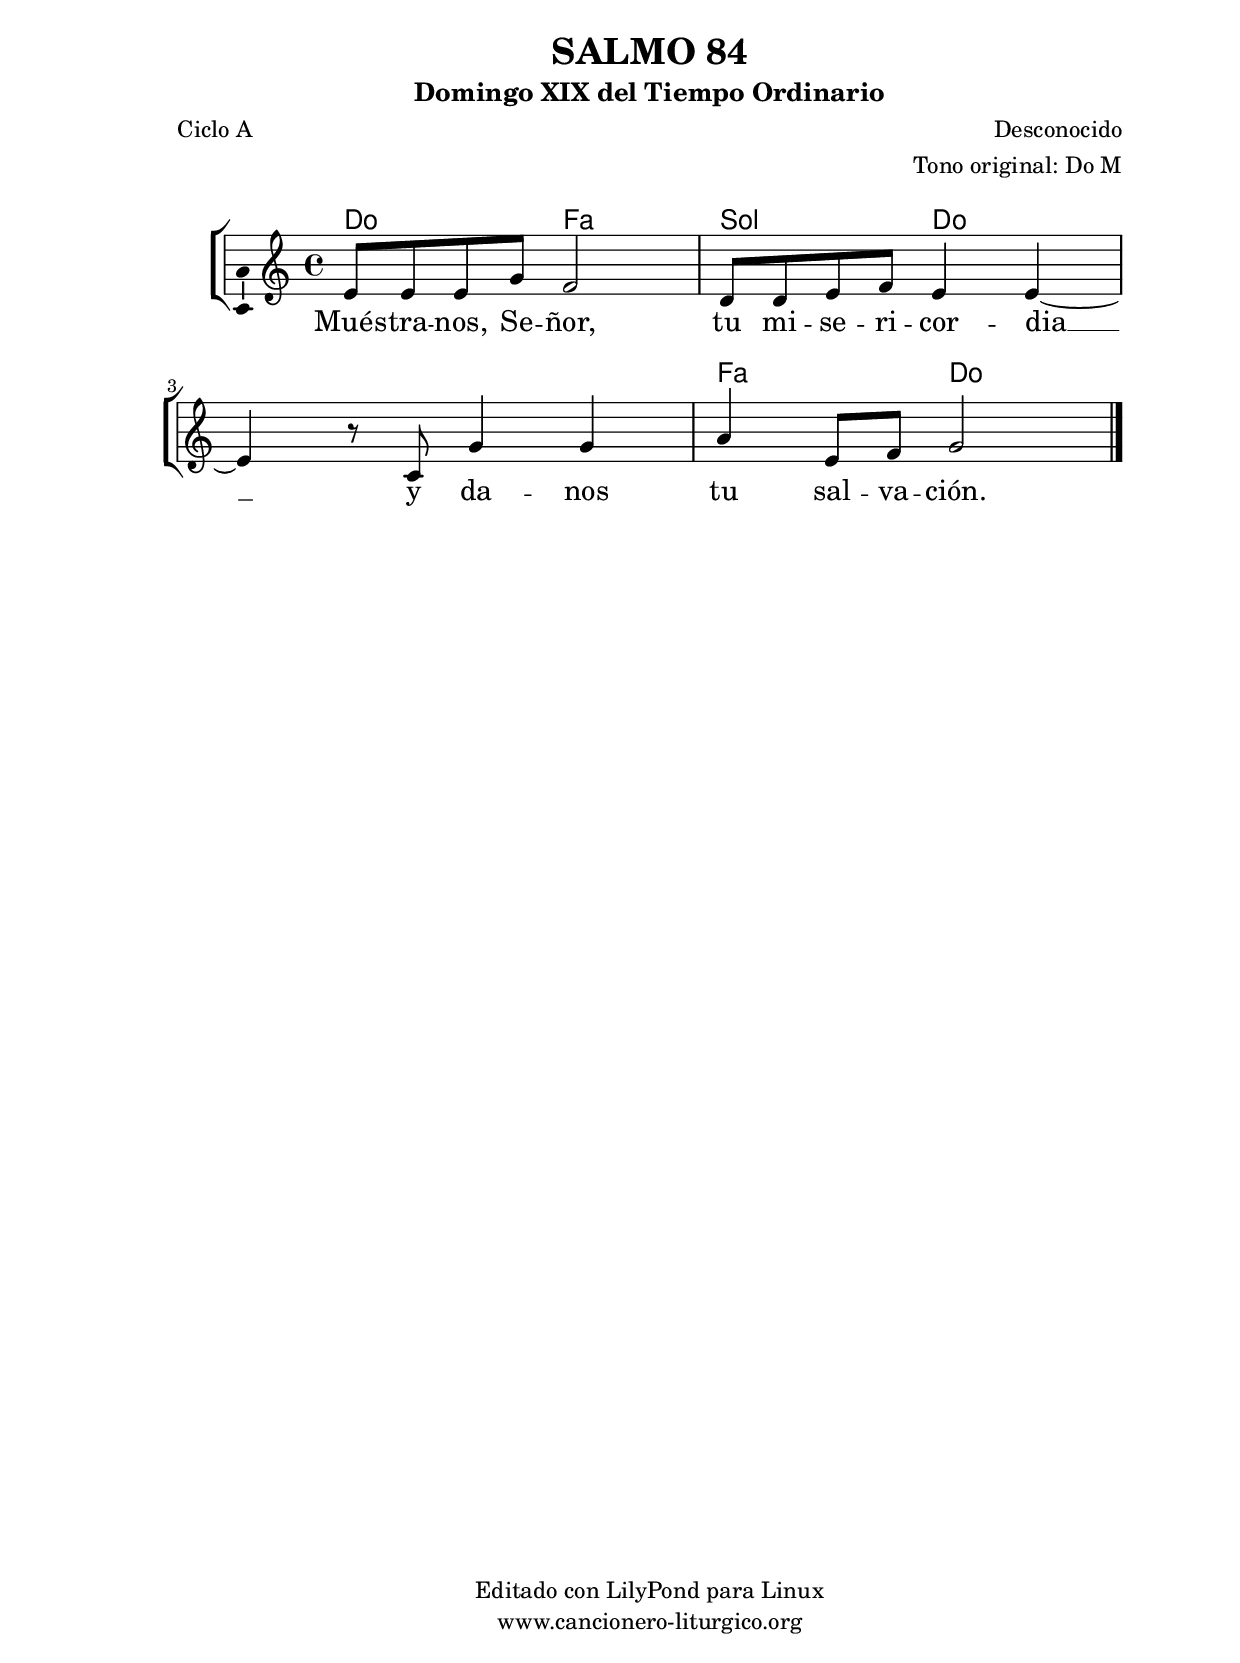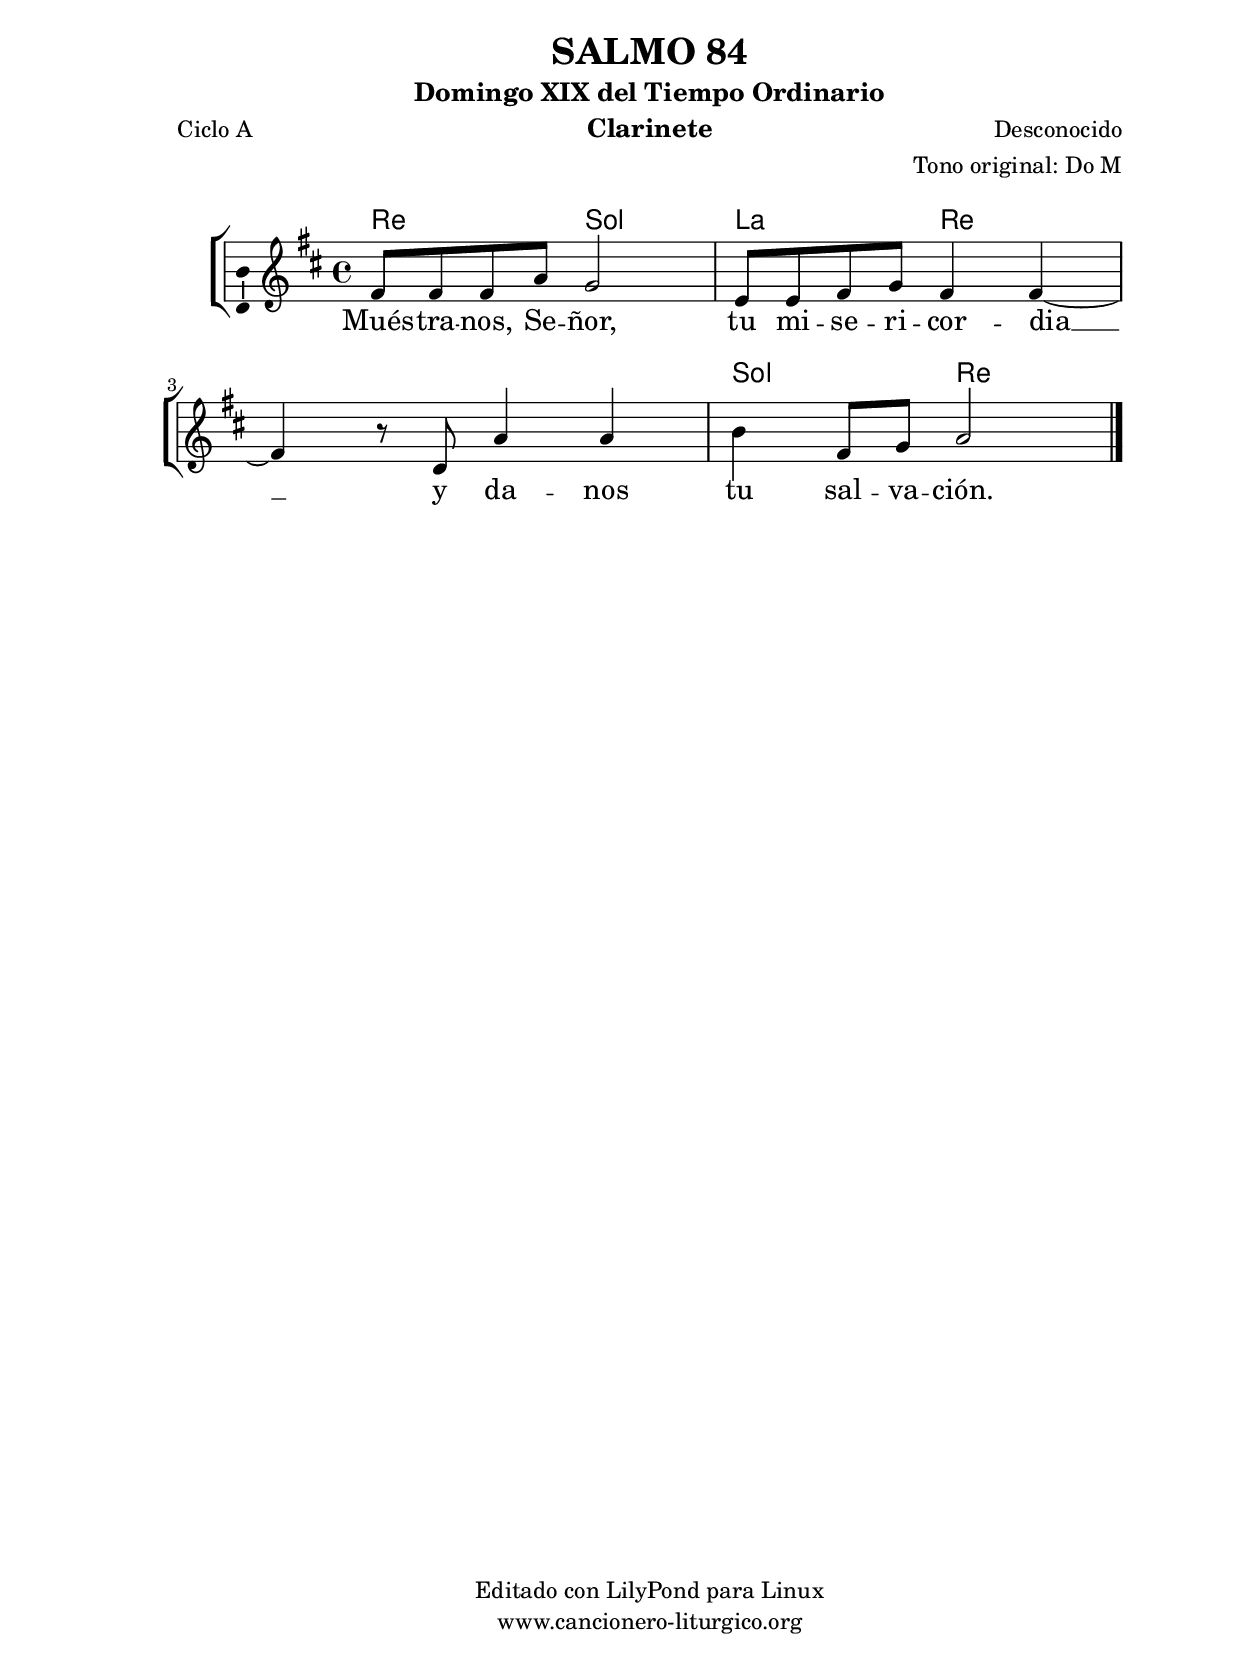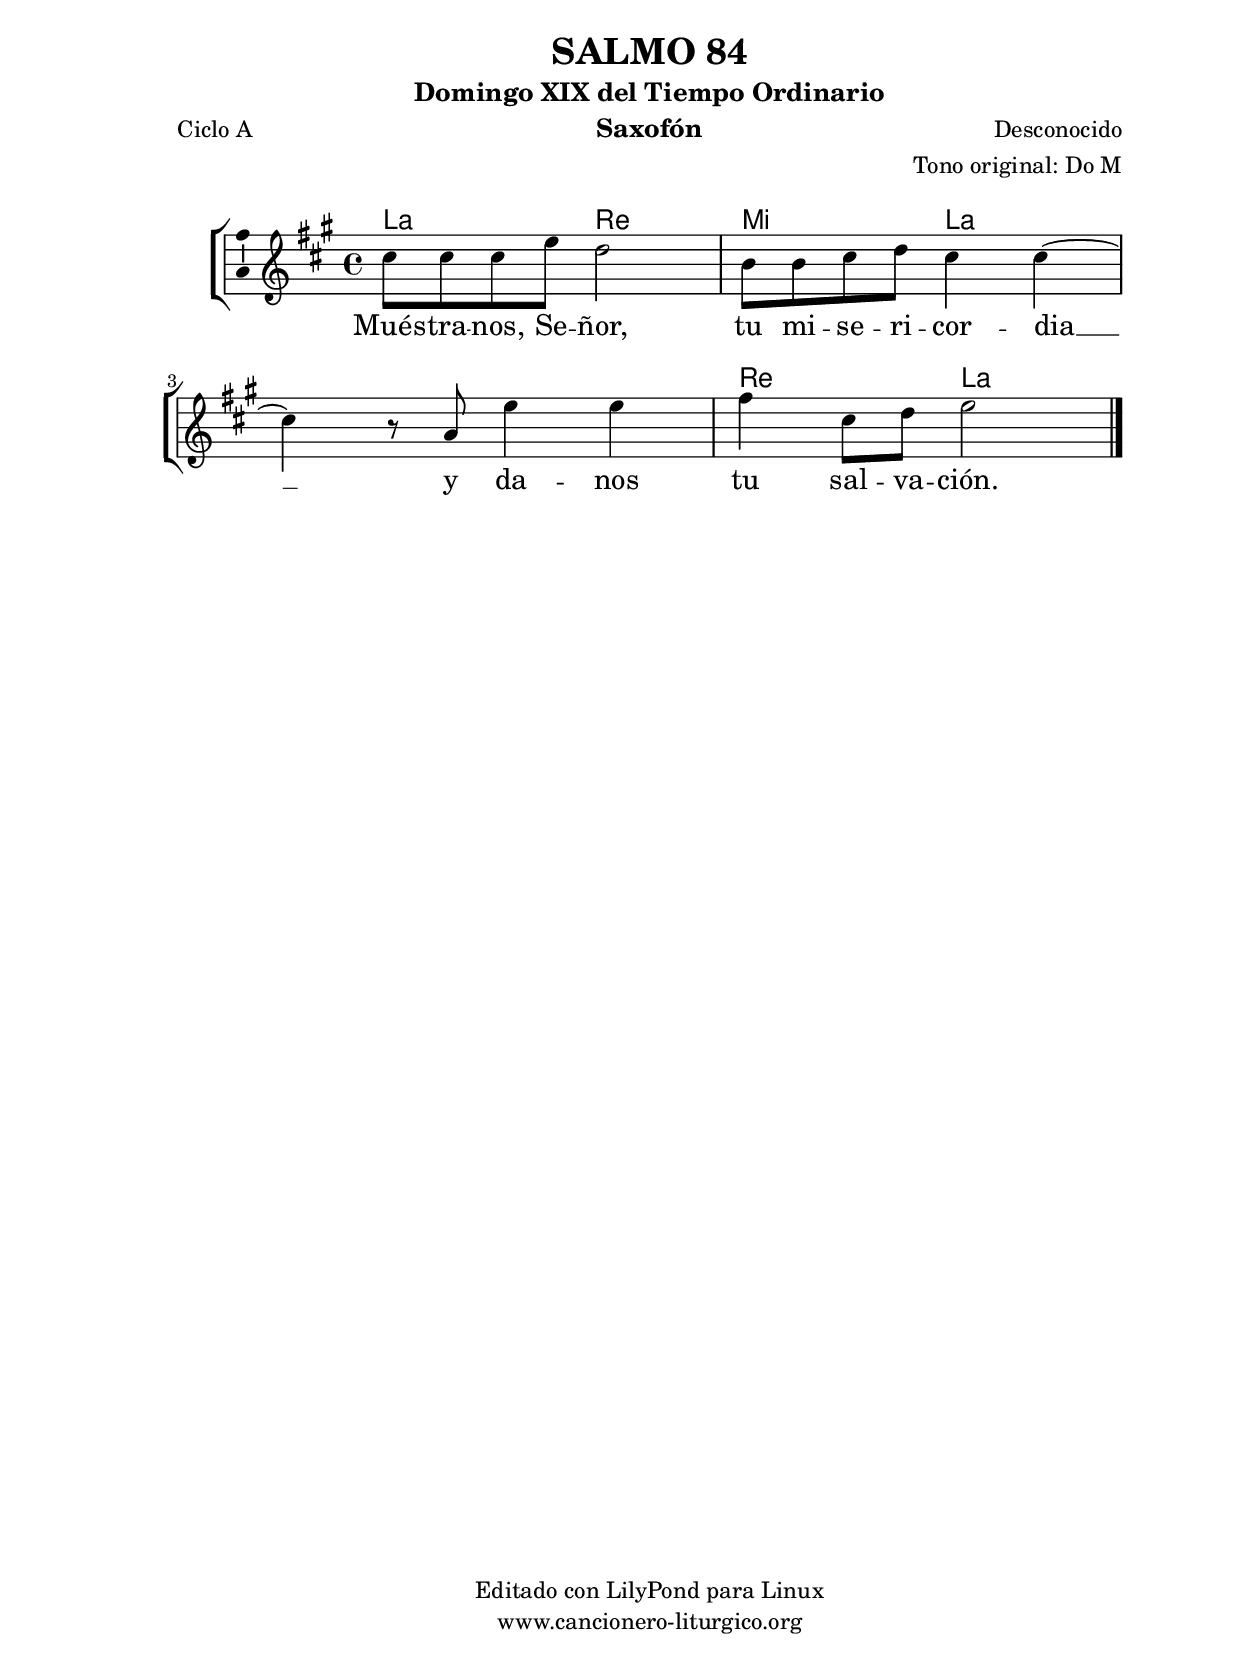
%
%para convertir .midi en .wav:
%timidity filename.midi -Ow -o finename.wav
%
%
%Para convertir de .wav a .mp3:
%lame -h -m j filename.wav
%
%
%para escuchar el midi:
%timidity nombrefichero.midi
%


%versión de lilypond para la que se ha escrito esta partitura:
\version "2.16.0"

	%Tamaño papel
	#(set-default-paper-size "a4")
	%Tamaño partitura
	#(set-global-staff-size 20)
	%No responde al pulsar sobre una nota
	#(ly:set-option 'point-and-click #f)

%parámetros del encabezamiento:
\header {
	title = "SALMO 84"
	subtitle = "Domingo XIX del Tiempo Ordinario"
	composer = "Desconocido"
	poet = "Ciclo A"
	meter = ""
	arranger = "Tono original: Do M"
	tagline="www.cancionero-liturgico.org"
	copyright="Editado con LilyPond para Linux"
	}

%parámetros asociados al papel:
\paper  {
	oddHeaderMarkup = \markup {\fill-line { \on-the-fly #not-first-page \fromproperty #'header:title \on-the-fly #not-first-page \fromproperty #'header:composer }}
	evenHeaderMarkup = \markup {\fill-line { \fromproperty #'header:composer \fromproperty #'header:title }}
	#(set-paper-size "a4")
	print-page-number = ##f
	first-page-number = 1
	print-first-page-number = ##f
%	head-separation = 3.0 \cm
	top-margin = 2.0 \cm
	bottom-margin = 0.5\cm
%%%	bottom-margin = -1.0\cm
	left-margin = 3.0 \cm
	line-width = 16.0 \cm 
	indent = 8\mm
	interscoreline = 2.\mm
	between-system-space = 15\mm
%	para que las partituras no llenen la hoja:
	ragged-bottom = ##t
%	idem para la última hoja:
	ragged-last-bottom = ##f
%	para que las partituras llenen el ancho del papel:
	ragged-last = ##f
	after-title-space = 2.5 \cm
%page-count=1
system-count=2

	%Flexible Vertical Spacing
%	markup-markup-spacing =
%	#'((basic-distance . 15) (minimum-distance . 15) (padding . 3))
	markup-system-spacing =
	#'((basic-distance . 15) (minimum-distance . 15) (padding . 3))
	system-system-spacing =
	#'((basic-distance . 15) (minimum-distance . 15) (padding . 3))
	score-system-spacing =
	#'((basic-distance . 15) (minimum-distance . 15) (padding . 5))
%	top-system-spacing = % header
%	#'((basic-distance . 8) (minimum-distance . 0) (padding . 3))
%	top-markup-spacing =
%	#'((basic-distance . 20) (minimum-distance . 20) (padding . 3))
	last-bottom-spacing = % footer
	#'((basic-distance . 5) (minimum-distance . 5) (padding . 3))
%	score-markup-spacing =
%	#'((basic-distance . 16) (minimum-distance . 13) (padding . 3))

	}


%parámetros que afectan a toda la partitura:
global =  {
	%clave de sol (G):
	\clef G
	%armadura:
%%%	\transpose c ees
	\key c \major
	\tempo 4=90
	\set Score.tempoHideNote = ##t
	}


acordes = {
	\italianChords
	\chordmode {
%%%	\transpose c ees
{

c2 f g c s c f c

	}
	}
}

melodia = 
%%%	\transpose c ees
{
	\relative c'{
	\time 4/4

e8 e e g f2
d8 d e f e4 e~
e4 r8 c8 g'4 g
%%%a4 f8 g g2 %(versión 2011)
a4 e8 f g2 %(versión 2014)

\bar "|."
}
}

texto = \lyricmode {
Mués -- tra -- nos, Se -- ñor, tu mi -- se -- ri -- cor -- dia __
y da -- nos tu sal -- va -- ción.
	}


acordesStaff = \context ChordNames = acordesStaff <<
	\set chordChanges = ##t
	\acordes
	>>


vozStaff = \context Voice = vozStaff
\with {\consists "Ambitus_engraver"}
<<
%	\set Staff.instrumentName = ""
%	\set Staff.shortInstrumentName = ""
%	\set Staff.midiInstrument = #"clarinet"
%	\set Staff.midiInstrument = #"cello"
%	\set Staff.midiInstrument = #"flute"
	\set Staff.midiInstrument = #"electric guitar (jazz)"
%	\set Staff.midiInstrument = #"english horn"
%	\set Staff.midiInstrument = #"violin"
%	\set Staff.midiInstrument = #"glockenspiel"
	\set Staff.midiMinimumVolume = #0.7
	\set Staff.midiMaximumVolume = #0.9
	\global
	\melodia
	>>


textoStaff = \context Lyrics = textoStaff <<
	\lyricsto vozStaff \texto
	>>

\book {
	\score {
		\context ChoirStaff {
			\override StaffGroup.SystemStartBracket #'collapse-height = #1
			\override Score.SystemStartBar #'collapse-height = #1
			<<
			\acordesStaff
			\vozStaff
			\textoStaff
			>>
			}
		\layout {
	    		\context {
				\Lyrics
				\override LyricText #'font-size = #2
				}
	   		 \context {
				\Score
				%fontSize = #3
				\override StaffSymbol #'staff-space = #(magstep +3)
				%\override Beam #'thickness = #0.55
				%\override SpacingSpanner #'spacing-increment = #1.0
				%\override Slur #'height-limit = #1.5
				}
			}
		}
	\score {
		\unfoldRepeats
		\context ChoirStaff {
			<<
			\acordesStaff
			\vozStaff
			>>
			}
		\midi {
	  		\context {
	  			\Score
				tempoWholesPerMinute = #(ly:make-moment 70 4)
				}
			}
		}
	}

%Partitura para clarinete
#(define output-suffix "C")
\book {
	\header{
		instrument = "Clarinete"
		}
	\score {
		\context ChoirStaff {
			\override StaffGroup.SystemStartBracket #'collapse-height = #1
			\override Score.SystemStartBar #'collapse-height = #1
\transpose c d
			<<
			\acordesStaff
			\vozStaff
			\textoStaff
			>>
			}
		\layout {
	    		\context {
				\Lyrics
				\override LyricText #'font-size = #2
				}
	   		 \context {
				\Score
				%fontSize = #3
				\override StaffSymbol #'staff-space = #(magstep +3)
				%\override Beam #'thickness = #0.55
				%\override SpacingSpanner #'spacing-increment = #1.0
				%\override Slur #'height-limit = #1.5
				}
			}
		}
	}

%Partitura para saxofón
#(define output-suffix "S")
\book {
	\header{
		instrument = "Saxofón"
		}
	\score {
		\context ChoirStaff {
			\override StaffGroup.SystemStartBracket #'collapse-height = #1
			\override Score.SystemStartBar #'collapse-height = #1
\transpose c a
			<<
			\acordesStaff
			\vozStaff
			\textoStaff
			>>
			}
		\layout {
	    		\context {
				\Lyrics
				\override LyricText #'font-size = #2
				}
	   		 \context {
				\Score
				%fontSize = #3
				\override StaffSymbol #'staff-space = #(magstep +3)
				%\override Beam #'thickness = #0.55
				%\override SpacingSpanner #'spacing-increment = #1.0
				%\override Slur #'height-limit = #1.5
				}
			}
		}
	}

